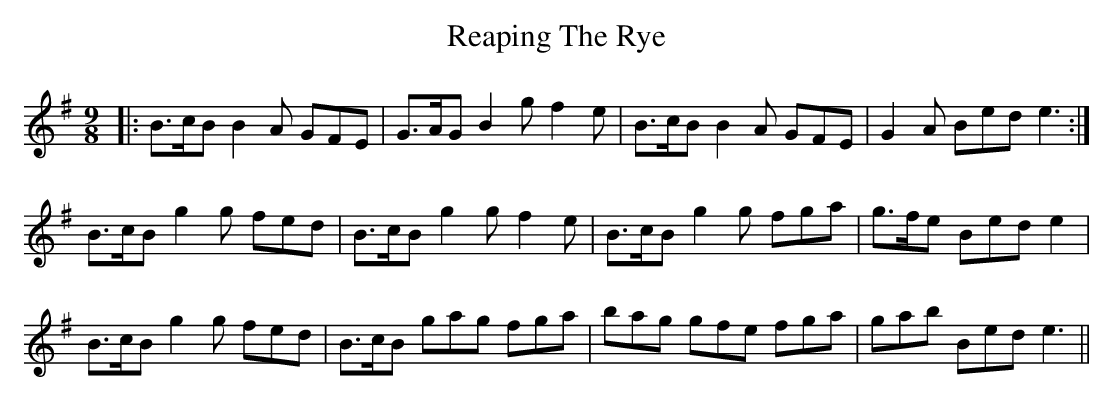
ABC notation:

X:1
T: Reaping The Rye
M: 9/8
L: 1/8
K: Gmaj
|:B>cB B2A GFE|G>AG B2g f2e|B>cB B2A GFE|G2A Bed e3:|
B>cB g2g fed|B>cB g2g f2e|B>cB g2g fga|g>fe Bed e2|
B>cB g2g fed|B>cB gag fga|bag gfe fga|gab Bed e3||
